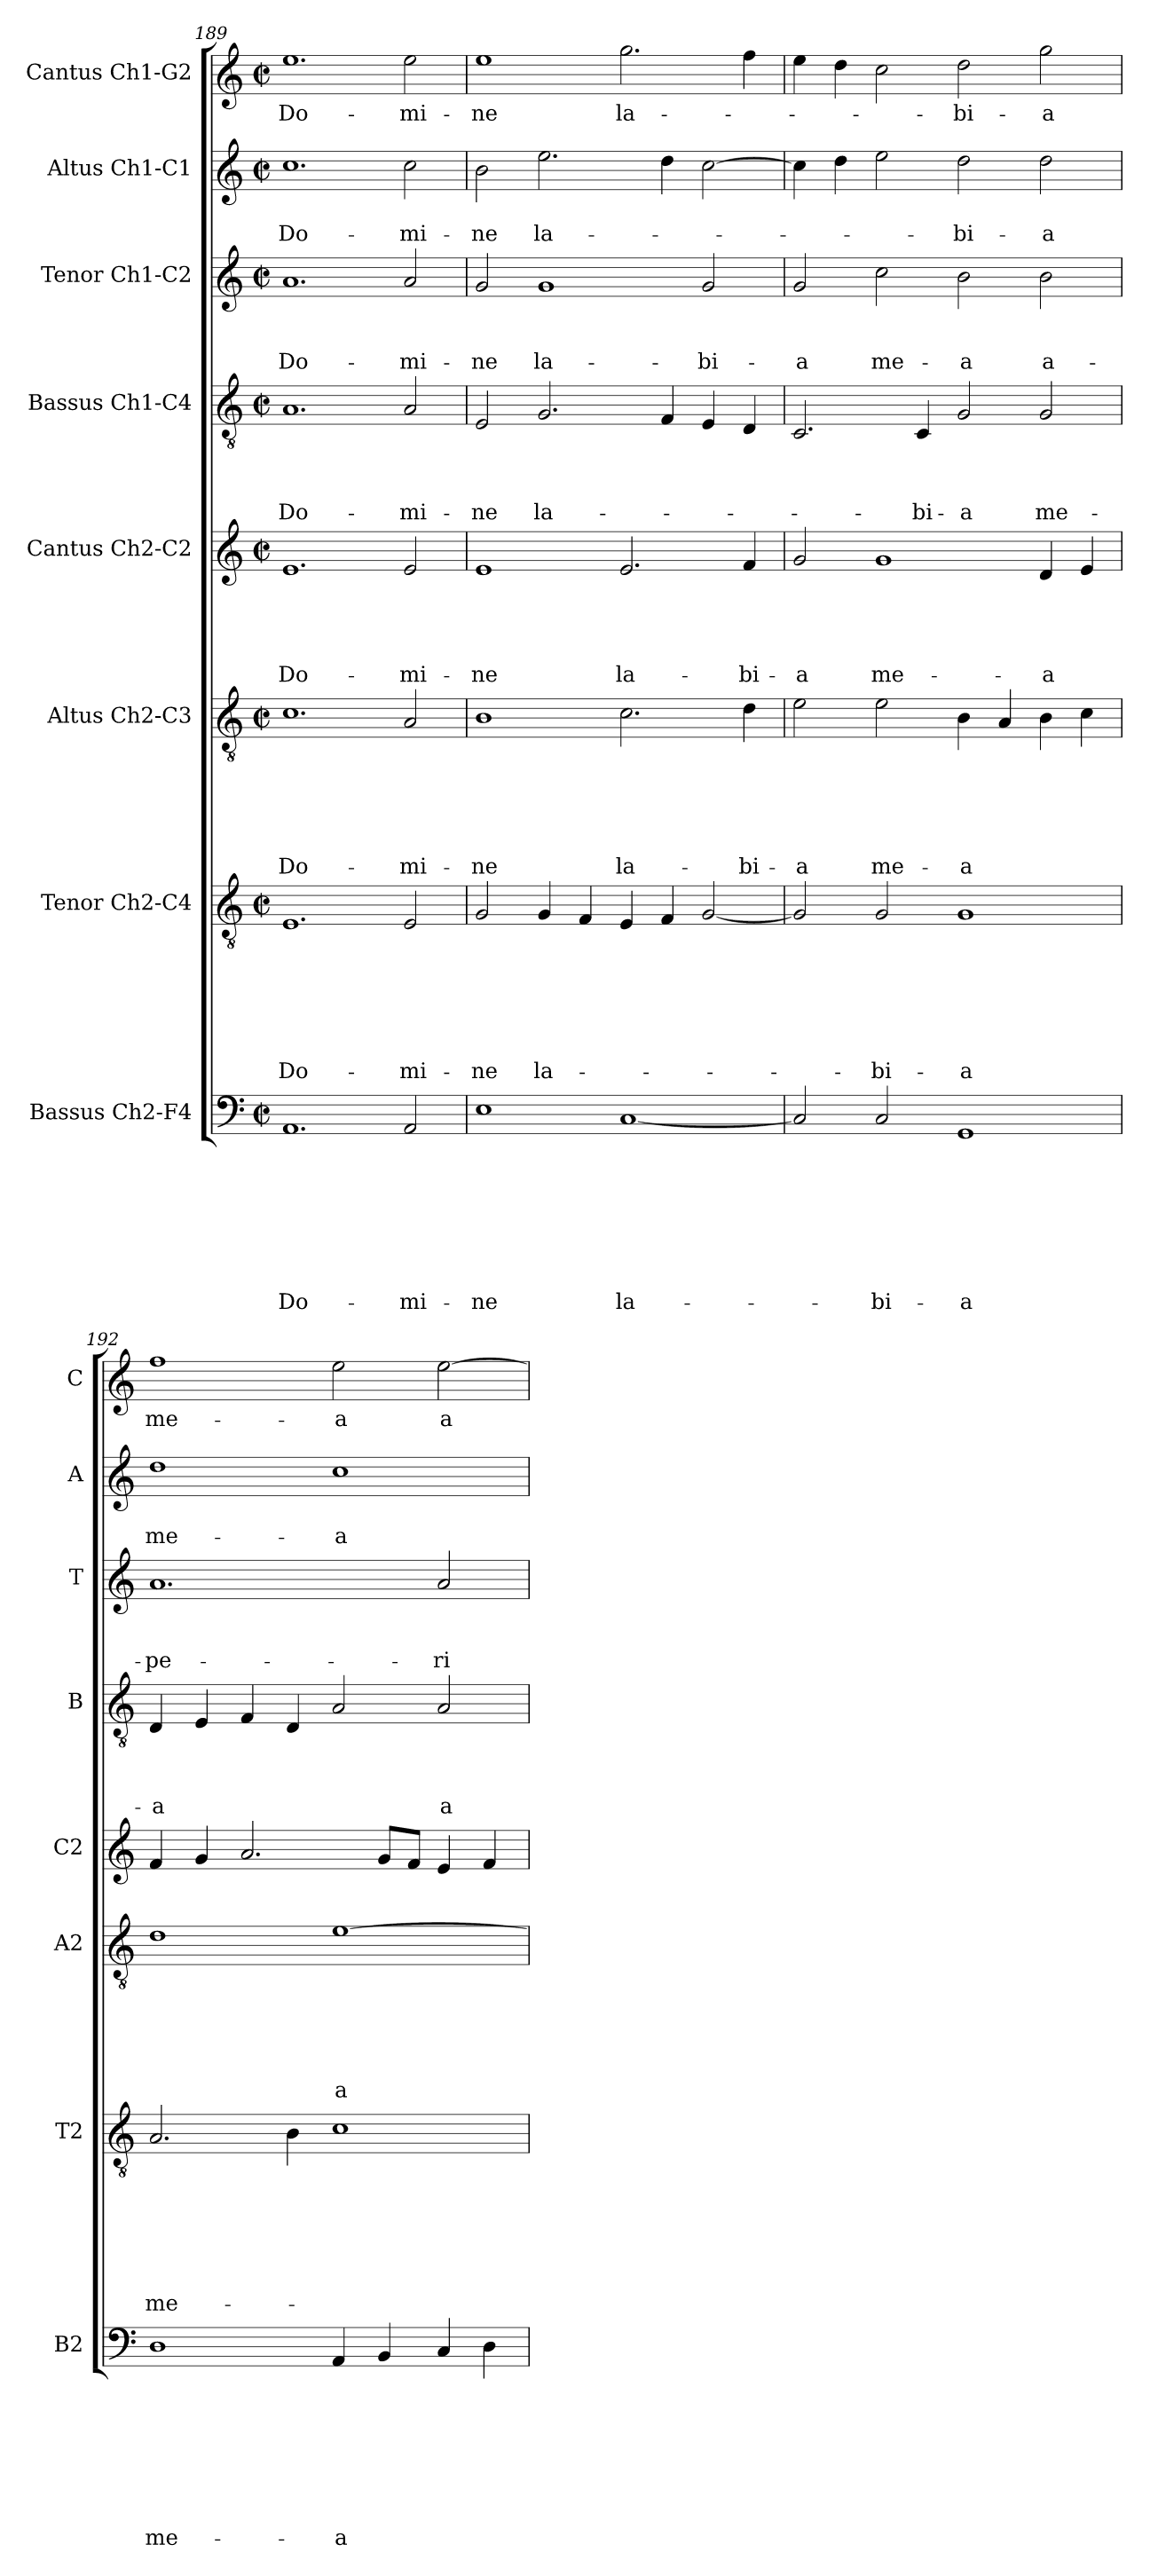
**kern	**text	**text	**text	**text	**text	**text	**text	**text	**kern	**text	**text	**text	**text	**text	**text	**text	**kern	**text	**text	**text	**text	**text	**text	**kern	**text	**text	**text	**text	**text	**kern	**text	**text	**text	**text	**kern	**text	**text	**text	**kern	**text	**text	**kern	**text
*part8	*part8	*part8	*part8	*part8	*part8	*part8	*part8	*part8	*part7	*part7	*part7	*part7	*part7	*part7	*part7	*part7	*part6	*part6	*part6	*part6	*part6	*part6	*part6	*part5	*part5	*part5	*part5	*part5	*part5	*part4	*part4	*part4	*part4	*part4	*part3	*part3	*part3	*part3	*part2	*part2	*part2	*part1	*part1
*staff8	*staff8	*staff8	*staff8	*staff8	*staff8	*staff8	*staff8	*staff8	*staff7	*staff7	*staff7	*staff7	*staff7	*staff7	*staff7	*staff7	*staff6	*staff6	*staff6	*staff6	*staff6	*staff6	*staff6	*staff5	*staff5	*staff5	*staff5	*staff5	*staff5	*staff4	*staff4	*staff4	*staff4	*staff4	*staff3	*staff3	*staff3	*staff3	*staff2	*staff2	*staff2	*staff1	*staff1
*I"Bassus Ch2-F4	*	*	*	*	*	*	*	*	*I"Tenor Ch2-C4	*	*	*	*	*	*	*	*I"Altus Ch2-C3	*	*	*	*	*	*	*I"Cantus Ch2-C2	*	*	*	*	*	*I"Bassus Ch1-C4	*	*	*	*	*I"Tenor Ch1-C2	*	*	*	*I"Altus Ch1-C1	*	*	*I"Cantus Ch1-G2	*
*I'B2	*	*	*	*	*	*	*	*	*I'T2	*	*	*	*	*	*	*	*I'A2	*	*	*	*	*	*	*I'C2	*	*	*	*	*	*I'B	*	*	*	*	*I'T	*	*	*	*I'A	*	*	*I'C	*
*clefF4	*	*	*	*	*	*	*	*	*clefGv2	*	*	*	*	*	*	*	*clefGv2	*	*	*	*	*	*	*clefG2	*	*	*	*	*	*clefGv2	*	*	*	*	*clefG2	*	*	*	*clefG2	*	*	*clefG2	*
*k[]	*	*	*	*	*	*	*	*	*k[]	*	*	*	*	*	*	*	*k[]	*	*	*	*	*	*	*k[]	*	*	*	*	*	*k[]	*	*	*	*	*k[]	*	*	*	*k[]	*	*	*k[]	*
*C:	*	*	*	*	*	*	*	*	*C:	*	*	*	*	*	*	*	*C:	*	*	*	*	*	*	*C:	*	*	*	*	*	*C:	*	*	*	*	*C:	*	*	*	*C:	*	*	*C:	*
*M2/2	*	*	*	*	*	*	*	*	*M2/2	*	*	*	*	*	*	*	*M2/2	*	*	*	*	*	*	*M2/2	*	*	*	*	*	*M2/2	*	*	*	*	*M2/2	*	*	*	*M2/2	*	*	*M2/2	*
*met(c|)	*	*	*	*	*	*	*	*	*met(c|)	*	*	*	*	*	*	*	*met(c|)	*	*	*	*	*	*	*met(c|)	*	*	*	*	*	*met(c|)	*	*	*	*	*met(c|)	*	*	*	*met(c|)	*	*	*met(c|)	*
=189	=189	=189	=189	=189	=189	=189	=189	=189	=189	=189	=189	=189	=189	=189	=189	=189	=189	=189	=189	=189	=189	=189	=189	=189	=189	=189	=189	=189	=189	=189	=189	=189	=189	=189	=189	=189	=189	=189	=189	=189	=189	=189	=189
!	!	!	!	!	!	!	!	!LO:LY:b	!	!	!	!	!	!	!	!LO:LY:b	!	!	!	!	!	!	!LO:LY:b	!	!	!	!	!	!LO:LY:b	!	!	!	!	!LO:LY:b	!	!	!	!LO:LY:b	!	!	!LO:LY:b	!	!LO:LY:b
1.AA	.	.	.	.	.	.	.	Do-	1.E	.	.	.	.	.	.	Do-	1.c	.	.	.	.	.	Do-	1.e	.	.	.	.	Do-	1.A	.	.	.	Do-	1.a	.	.	Do-	1.cc	.	Do-	1.ee	Do-
!	!	!	!	!	!	!	!	!LO:LY:b	!	!	!	!	!	!	!	!LO:LY:b	!	!	!	!	!	!	!LO:LY:b	!	!	!	!	!	!LO:LY:b	!	!	!	!	!LO:LY:b	!	!	!	!LO:LY:b	!	!	!LO:LY:b	!	!LO:LY:b
2AA/	.	.	.	.	.	.	.	-mi-	2E/	.	.	.	.	.	.	-mi-	2A/	.	.	.	.	.	-mi-	2e/	.	.	.	.	-mi-	2A/	.	.	.	-mi-	2a/	.	.	-mi-	2cc\	.	-mi-	2ee\	-mi-
=190	=190	=190	=190	=190	=190	=190	=190	=190	=190	=190	=190	=190	=190	=190	=190	=190	=190	=190	=190	=190	=190	=190	=190	=190	=190	=190	=190	=190	=190	=190	=190	=190	=190	=190	=190	=190	=190	=190	=190	=190	=190	=190	=190
!	!	!	!	!	!	!	!	!LO:LY:b	!	!	!	!	!	!	!	!LO:LY:b	!	!	!	!	!	!	!LO:LY:b	!	!	!	!	!	!LO:LY:b	!	!	!	!	!LO:LY:b	!	!	!	!LO:LY:b	!	!	!LO:LY:b	!	!LO:LY:b
1E	.	.	.	.	.	.	.	-ne	2G/	.	.	.	.	.	.	-ne	1B	.	.	.	.	.	-ne	1e	.	.	.	.	-ne	2E/	.	.	.	-ne	2g/	.	.	-ne	2b\	.	-ne	1ee	-ne
!	!	!	!	!	!	!	!	!	!	!	!	!	!	!	!	!LO:LY:b	!	!	!	!	!	!	!	!	!	!	!	!	!	!	!	!	!	!LO:LY:b	!	!	!	!LO:LY:b	!	!	!LO:LY:b	!	!
.	.	.	.	.	.	.	.	.	4G/	.	.	.	.	.	.	la-	.	.	.	.	.	.	.	.	.	.	.	.	.	2.G/	.	.	.	la-	1g	.	.	la-	2.ee\	.	la-	.	.
.	.	.	.	.	.	.	.	.	4F/	.	.	.	.	.	.	.	.	.	.	.	.	.	.	.	.	.	.	.	.	.	.	.	.	.	.	.	.	.	.	.	.	.	.
!	!	!	!	!	!	!	!	!LO:LY:b	!	!	!	!	!	!	!	!	!	!	!	!	!	!	!LO:LY:b	!	!	!	!	!	!LO:LY:b	!	!	!	!	!	!	!	!	!	!	!	!	!	!LO:LY:b
[1C	.	.	.	.	.	.	.	la-	4E/	.	.	.	.	.	.	.	2.c\	.	.	.	.	.	la-	2.e/	.	.	.	.	la-	.	.	.	.	.	.	.	.	.	.	.	.	2.gg\	la-
.	.	.	.	.	.	.	.	.	4F/	.	.	.	.	.	.	.	.	.	.	.	.	.	.	.	.	.	.	.	.	4F/	.	.	.	.	.	.	.	.	4dd\	.	.	.	.
!	!	!	!	!	!	!	!	!	!	!	!	!	!	!	!	!	!	!	!	!	!	!	!	!	!	!	!	!	!	!	!	!	!	!	!	!	!	!LO:LY:b	!	!	!	!	!
.	.	.	.	.	.	.	.	.	[2G/	.	.	.	.	.	.	.	.	.	.	.	.	.	.	.	.	.	.	.	.	4E/	.	.	.	.	2g/	.	.	-bi-	[2cc\	.	.	.	.
!	!	!	!	!	!	!	!	!	!	!	!	!	!	!	!	!	!	!	!	!	!	!	!LO:LY:b	!	!	!	!	!	!LO:LY:b	!	!	!	!	!	!	!	!	!	!	!	!	!	!
.	.	.	.	.	.	.	.	.	.	.	.	.	.	.	.	.	4d\	.	.	.	.	.	-bi-	4f/	.	.	.	.	-bi-	4D/	.	.	.	.	.	.	.	.	.	.	.	4ff\	.
!!LO:LB:g=z
=191	=191	=191	=191	=191	=191	=191	=191	=191	=191	=191	=191	=191	=191	=191	=191	=191	=191	=191	=191	=191	=191	=191	=191	=191	=191	=191	=191	=191	=191	=191	=191	=191	=191	=191	=191	=191	=191	=191	=191	=191	=191	=191	=191
!	!	!	!	!	!	!	!	!	!	!	!	!	!	!	!	!	!	!	!	!	!	!	!LO:LY:b	!	!	!	!	!	!LO:LY:b	!	!	!	!	!	!	!	!	!LO:LY:b	!	!	!	!	!
2C/]	.	.	.	.	.	.	.	.	2G/]	.	.	.	.	.	.	.	2e\	.	.	.	.	.	-a	2g/	.	.	.	.	-a	2.C/	.	.	.	.	2g/	.	.	-a	4cc\]	.	.	4ee\	.
.	.	.	.	.	.	.	.	.	.	.	.	.	.	.	.	.	.	.	.	.	.	.	.	.	.	.	.	.	.	.	.	.	.	.	.	.	.	.	4dd\	.	.	4dd\	.
!	!	!	!	!	!	!	!	!LO:LY:b	!	!	!	!	!	!	!	!LO:LY:b	!	!	!	!	!	!	!LO:LY:b	!	!	!	!	!	!LO:LY:b	!	!	!	!	!	!	!	!	!LO:LY:b	!	!	!	!	!
2C/	.	.	.	.	.	.	.	-bi-	2G/	.	.	.	.	.	.	-bi-	2e\	.	.	.	.	.	me-	1g	.	.	.	.	me-	.	.	.	.	.	2cc\	.	.	me-	2ee\	.	.	2cc\	.
!	!	!	!	!	!	!	!	!	!	!	!	!	!	!	!	!	!	!	!	!	!	!	!	!	!	!	!	!	!	!	!	!	!	!LO:LY:b	!	!	!	!	!	!	!	!	!
.	.	.	.	.	.	.	.	.	.	.	.	.	.	.	.	.	.	.	.	.	.	.	.	.	.	.	.	.	.	4C/	.	.	.	-bi-	.	.	.	.	.	.	.	.	.
!	!	!	!	!	!	!	!	!LO:LY:b	!	!	!	!	!	!	!	!LO:LY:b	!	!	!	!	!	!	!LO:LY:b	!	!	!	!	!	!	!	!	!	!	!LO:LY:b	!	!	!	!LO:LY:b	!	!	!LO:LY:b	!	!LO:LY:b
1GG	.	.	.	.	.	.	.	-a	1G	.	.	.	.	.	.	-a	4B\	.	.	.	.	.	-a	.	.	.	.	.	.	2G/	.	.	.	-a	2b\	.	.	-a	2dd\	.	-bi-	2dd\	-bi-
.	.	.	.	.	.	.	.	.	.	.	.	.	.	.	.	.	4A/	.	.	.	.	.	.	.	.	.	.	.	.	.	.	.	.	.	.	.	.	.	.	.	.	.	.
!	!	!	!	!	!	!	!	!	!	!	!	!	!	!	!	!	!	!	!	!	!	!	!	!	!	!	!	!	!LO:LY:b	!	!	!	!	!LO:LY:b	!	!	!	!LO:LY:b	!	!	!LO:LY:b	!	!LO:LY:b
.	.	.	.	.	.	.	.	.	.	.	.	.	.	.	.	.	4B\	.	.	.	.	.	.	4d/	.	.	.	.	-a	2G/	.	.	.	me-	2b\	.	.	a-	2dd\	.	-a	2gg\	-a
.	.	.	.	.	.	.	.	.	.	.	.	.	.	.	.	.	4c\	.	.	.	.	.	.	4e/	.	.	.	.	.	.	.	.	.	.	.	.	.	.	.	.	.	.	.
=192	=192	=192	=192	=192	=192	=192	=192	=192	=192	=192	=192	=192	=192	=192	=192	=192	=192	=192	=192	=192	=192	=192	=192	=192	=192	=192	=192	=192	=192	=192	=192	=192	=192	=192	=192	=192	=192	=192	=192	=192	=192	=192	=192
!	!	!	!	!	!	!	!	!LO:LY:b	!	!	!	!	!	!	!	!LO:LY:b	!	!	!	!	!	!	!	!	!	!	!	!	!	!	!	!	!	!LO:LY:b	!	!	!	!LO:LY:b	!	!	!LO:LY:b	!	!LO:LY:b
1D	.	.	.	.	.	.	.	me-	2.A/	.	.	.	.	.	.	me-	1d	.	.	.	.	.	.	4f/	.	.	.	.	.	4D/	.	.	.	-a	1.a	.	.	-pe-	1dd	.	me-	1ff	me-
.	.	.	.	.	.	.	.	.	.	.	.	.	.	.	.	.	.	.	.	.	.	.	.	4g/	.	.	.	.	.	4E/	.	.	.	.	.	.	.	.	.	.	.	.	.
.	.	.	.	.	.	.	.	.	.	.	.	.	.	.	.	.	.	.	.	.	.	.	.	2.a/	.	.	.	.	.	4F/	.	.	.	.	.	.	.	.	.	.	.	.	.
.	.	.	.	.	.	.	.	.	4B\	.	.	.	.	.	.	.	.	.	.	.	.	.	.	.	.	.	.	.	.	4D/	.	.	.	.	.	.	.	.	.	.	.	.	.
!	!	!	!	!	!	!	!	!LO:LY:b	!	!	!	!	!	!	!	!	!	!	!	!	!	!	!LO:LY:b	!	!	!	!	!	!	!	!	!	!	!	!	!	!	!	!	!	!LO:LY:b	!	!LO:LY:b
4AA/	.	.	.	.	.	.	.	-a	1c	.	.	.	.	.	.	.	[1e	.	.	.	.	.	a-	.	.	.	.	.	.	2A/	.	.	.	.	.	.	.	.	1cc	.	-a	2ee\	-a
4BB/	.	.	.	.	.	.	.	.	.	.	.	.	.	.	.	.	.	.	.	.	.	.	.	8g/L	.	.	.	.	.	.	.	.	.	.	.	.	.	.	.	.	.	.	.
.	.	.	.	.	.	.	.	.	.	.	.	.	.	.	.	.	.	.	.	.	.	.	.	8f/J	.	.	.	.	.	.	.	.	.	.	.	.	.	.	.	.	.	.	.
!	!	!	!	!	!	!	!	!	!	!	!	!	!	!	!	!	!	!	!	!	!	!	!	!	!	!	!	!	!	!	!	!	!	!LO:LY:b	!	!	!	!LO:LY:b	!	!	!	!	!LO:LY:b
4C/	.	.	.	.	.	.	.	.	.	.	.	.	.	.	.	.	.	.	.	.	.	.	.	4e/	.	.	.	.	.	2A/	.	.	.	a-	2a/	.	.	-ri-	.	.	.	[2ee\	a-
4D\	.	.	.	.	.	.	.	.	.	.	.	.	.	.	.	.	.	.	.	.	.	.	.	4f/	.	.	.	.	.	.	.	.	.	.	.	.	.	.	.	.	.	.	.
=	=	=	=	=	=	=	=	=	=	=	=	=	=	=	=	=	=	=	=	=	=	=	=	=	=	=	=	=	=	=	=	=	=	=	=	=	=	=	=	=	=	=	=
*-	*-	*-	*-	*-	*-	*-	*-	*-	*-	*-	*-	*-	*-	*-	*-	*-	*-	*-	*-	*-	*-	*-	*-	*-	*-	*-	*-	*-	*-	*-	*-	*-	*-	*-	*-	*-	*-	*-	*-	*-	*-	*-	*-
